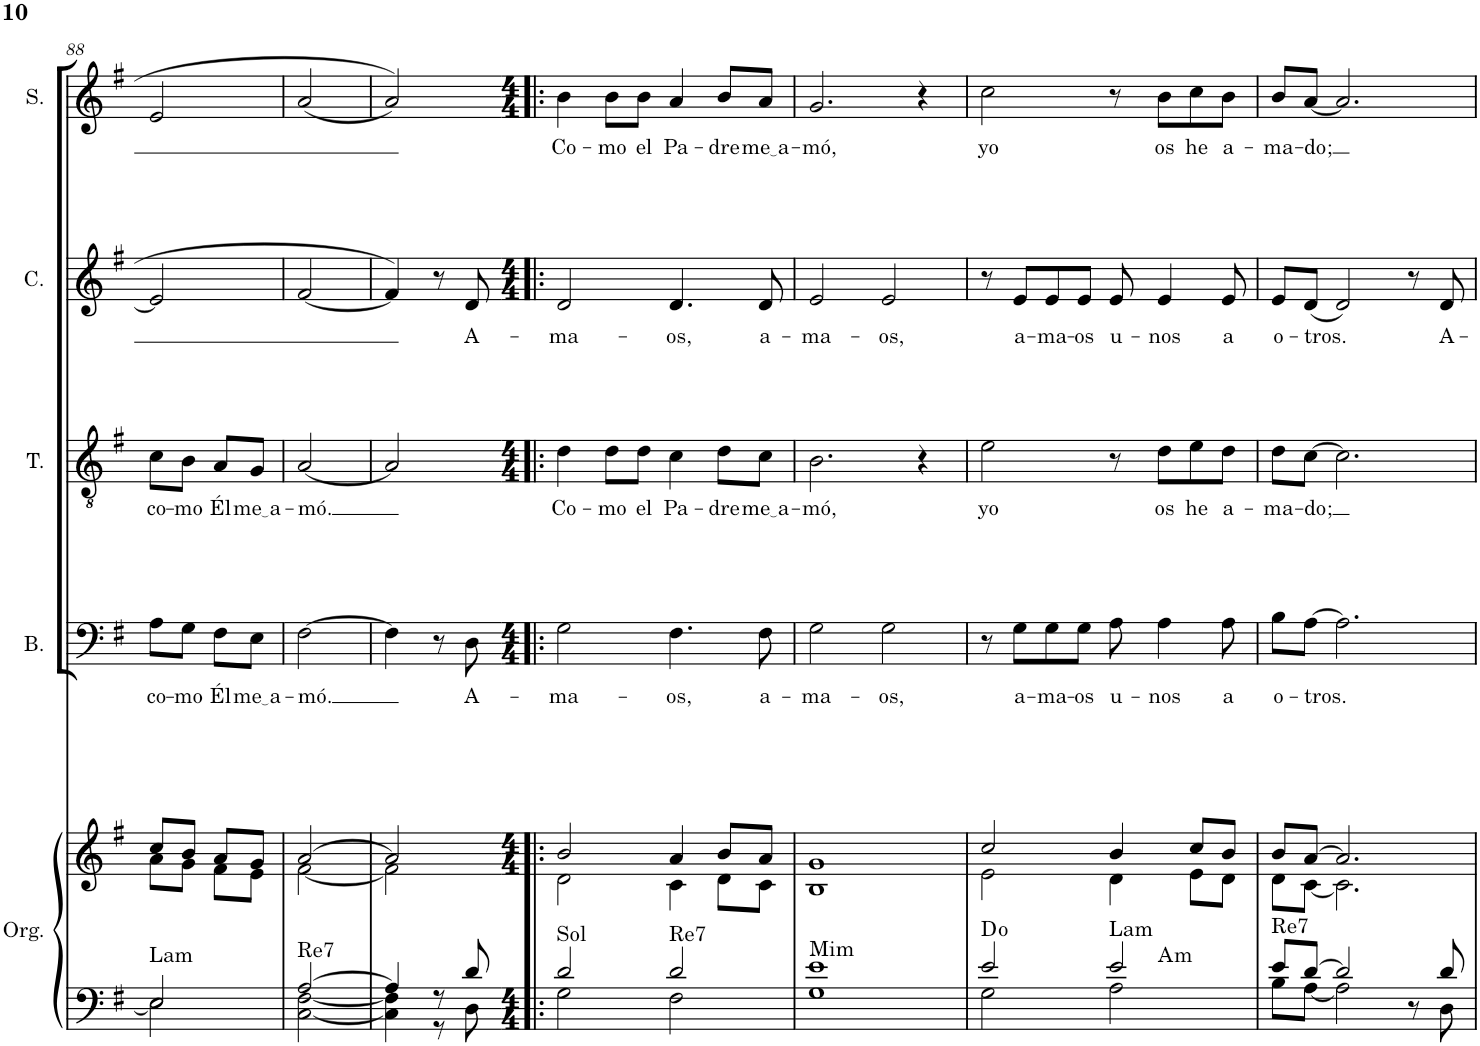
**kern	**kern	**harte	**kern	**text	**kern	**text	**kern	**text	**kern	**text
*part5	*part5	*part5	*part4	*part4	*part3	*part3	*part2	*part2	*part1	*part1
*staff6	*staff5	*	*staff4	*staff4	*staff3	*staff3	*staff2	*staff2	*staff1	*staff1
*I"Órgano	*	*	*I"Bajo	*	*I"Tenor	*	*I"Contralto	*	*I"Soprano	*
*	*	*	*I'B.	*	*I'T.	*	*I'C.	*	*I'S.	*
!!LO:PB:g=z
*clefF4	*clefG2	*	*clefF4	*	*clefGv2	*	*clefG2	*	*clefG2	*
*k[f#]	*k[f#]	*	*k[f#]	*	*k[f#]	*	*k[f#]	*	*k[f#]	*
*M2/4	*M2/4	*	*M2/4	*	*M2/4	*	*M2/4	*	*M2/4	*
=88	=88	=88	=88	=88	=88	=88	=88	=88	=88	=88
*^	*^	*	*	*	*	*	*	*	*	*
!	!	!	!	!LO:H:kt=Lam	!	!LO:LY:b	!	!LO:LY:b	!	!	!	!
2E/	2E\]	8cc/L	8a\L	N	8A\L	co-	8c\L	co-	2e/]	.	2e/	.
!	!	!	!	!	!	!LO:LY:b	!	!LO:LY:b	!	!	!	!
.	.	8b/J	8g\J	.	8G\J	-mo	8B\J	-mo	.	.	.	.
!	!	!	!	!	!	!LO:LY:b	!	!LO:LY:b	!	!	!	!
.	.	8a/L	8f#\L	.	8F#\L	Él	8A/L	Él	.	.	.	.
!	!	!	!	!	!	!LO:LY:b	!	!LO:LY:b	!	!	!	!
.	.	8g/J	8e\J	.	8E\J	me a	8G/J	me a	.	.	.	.
=89	=89	=89	=89	=89	=89	=89	=89	=89	=89	=89	=89	=89
!	!	!	!	!LO:H:kt=Re7	!	!LO:LY:b	!	!LO:LY:b	!	!	!	!
[2A/	[2C\ [2F#\	[2a/	[2f#\	N	[2F#\	-mó.	[2A/	-mó.	[2f#/	.	(2a/	.
=90	=90	=90	=90	=90	=90	=90	=90	=90	=90	=90	=90	=90
4A/]	4C\] 4F#\]	2a/]	2f#\]	.	4F#\]	.	2A/]	.	4f#/]	.	2a/)	.
8r	8r	.	.	.	8r	.	.	.	8r	.	.	.
!	!	!	!	!	!	!LO:LY:b	!	!	!	!LO:LY:b	!	!
8d/	8D\	.	.	.	8D\	A-	.	.	8d/	A-	.	.
=91!|:	=91!|:	=91!|:	=91!|:	=91!|:	=91!|:	=91!|:	=91!|:	=91!|:	=91!|:	=91!|:	=91!|:	=91!|:
*M4/4	*	*M4/4	*	*	*M4/4	*	*M4/4	*	*M4/4	*	*M4/4	*
!	!	!	!	!LO:H:kt=Sol	!	!LO:LY:b	!	!LO:LY:b	!	!LO:LY:b	!	!LO:LY:b
2d/	2G\	2b/	2d\	N	2G\	-ma-	4d\	Co-	2d/	-ma-	4b\	Co-
!	!	!	!	!	!	!	!	!LO:LY:b	!	!	!	!LO:LY:b
.	.	.	.	.	.	.	8d\L	-mo	.	.	8b\L	-mo
!	!	!	!	!	!	!	!	!LO:LY:b	!	!	!	!LO:LY:b
.	.	.	.	.	.	.	8d\J	el	.	.	8b\J	el
!	!	!	!	!LO:H:kt=Re7	!	!LO:LY:b	!	!LO:LY:b	!	!LO:LY:b	!	!LO:LY:b
2d/	2F#\	4a/	4c\	N	4.F#\	-os,	4c\	Pa-	4.d/	-os,	4a/	Pa-
!	!	!	!	!	!	!	!	!LO:LY:b	!	!	!	!LO:LY:b
.	.	8b/L	8d\L	.	.	.	8d\L	-dre	.	.	8b/L	-dre
!	!	!	!	!	!	!LO:LY:b	!	!LO:LY:b	!	!LO:LY:b	!	!LO:LY:b
.	.	8a/J	8c\J	.	8F#\	a-	8c\J	me a	8d/	a-	8a/J	me a
=92	=92	=92	=92	=92	=92	=92	=92	=92	=92	=92	=92	=92
!	!	!	!	!LO:H:kt=Mim	!	!LO:LY:b	!	!LO:LY:b	!	!LO:LY:b	!	!LO:LY:b
1e	1G	1g	1B	N	2G\	-ma-	2.B\	-mó,	2e/	-ma-	2.g/	-mó,
!	!	!	!	!	!	!LO:LY:b	!	!	!	!LO:LY:b	!	!
.	.	.	.	.	2G\	-os,	.	.	2e/	-os,	.	.
.	.	.	.	.	.	.	4r	.	.	.	4r	.
=93	=93	=93	=93	=93	=93	=93	=93	=93	=93	=93	=93	=93
!	!	!	!	!	!	!	!	!LO:LY:b	!	!	!	!LO:LY:b
*	*	*	*^	*	*	*	*	*	*	*	*	*
2e/	2G\	2cc/	2e\	2ryy	D:dim	8r	.	2e\	yo	8r	.	2cc\	yo
!	!	!	!	!	!	!	!LO:LY:b	!	!	!	!LO:LY:b	!	!
.	.	.	.	.	.	8G\L	a-	.	.	8e/L	a-	.	.
!	!	!	!	!	!	!	!LO:LY:b	!	!	!	!LO:LY:b	!	!
.	.	.	.	.	.	8G\	-ma-	.	.	8e/	-ma-	.	.
!	!	!	!	!	!	!	!LO:LY:b	!	!	!	!LO:LY:b	!	!
.	.	.	.	.	.	8G\J	-os	.	.	8e/J	-os	.	.
!	!	!	!	!	!LO:H:kt=Lam	!	!LO:LY:b	!	!	!	!LO:LY:b	!	!
2e/	2A\	4b/	4d\	8ryy	N	8A\	u-	8r	.	8e/	u-	8r	.
!	!	!	!	!	!LO:H:kt=m	!	!LO:LY:b	!	!LO:LY:b	!	!LO:LY:b	!	!LO:LY:b
.	.	.	.	4.ryy	A:min	4A\	-nos	8d\L	os	4e/	-nos	8b\L	os
!	!	!	!	!	!	!	!	!	!LO:LY:b	!	!	!	!LO:LY:b
.	.	8cc/L	8e\L	.	.	.	.	8e\	he	.	.	8cc\	he
!	!	!	!	!	!	!	!LO:LY:b	!	!LO:LY:b	!	!LO:LY:b	!	!LO:LY:b
.	.	8b/J	8d\J	.	.	8A\	a	8d\J	a-	8e/	a	8b\J	a-
=94	=94	=94	=94	=94	=94	=94	=94	=94	=94	=94	=94	=94	=94
!	!	!	!	!	!LO:H:kt=Re7	!	!LO:LY:b	!	!LO:LY:b	!	!LO:LY:b	!	!LO:LY:b
*	*	*	*v	*v	*	*	*	*	*	*	*	*	*
8e/L	8B\L	8b/L	8d\L	N	8B\L	o-	8d\L	-ma-	8e/L	o-	8b/L	-ma-
!	!	!	!	!	!	!LO:LY:b	!	!LO:LY:b	!	!LO:LY:b	!	!LO:LY:b
[8d/J	[8A\J	[8a/J	[8c\J	.	[8A\J	-tros.	[8c\J	-do;	(8d/J	-tros.	[8a/J	-do;
2d/]	2A\]	2.a/]	2.c\]	.	2.A\]	.	2.c\]	.	2d/)	.	2.a/]	.
8r	8ryy	.	.	.	.	.	.	.	8r	.	.	.
!	!	!	!	!	!	!	!	!	!	!LO:LY:b	!	!
8d/	8D\	.	.	.	.	.	.	.	8d/	A-	.	.
*v	*v	*	*	*	*	*	*	*	*	*	*	*
*	*v	*v	*	*	*	*	*	*	*	*	*
=	=	=	=	=	=	=	=	=	=	=
*-	*-	*-	*-	*-	*-	*-	*-	*-	*-	*-
